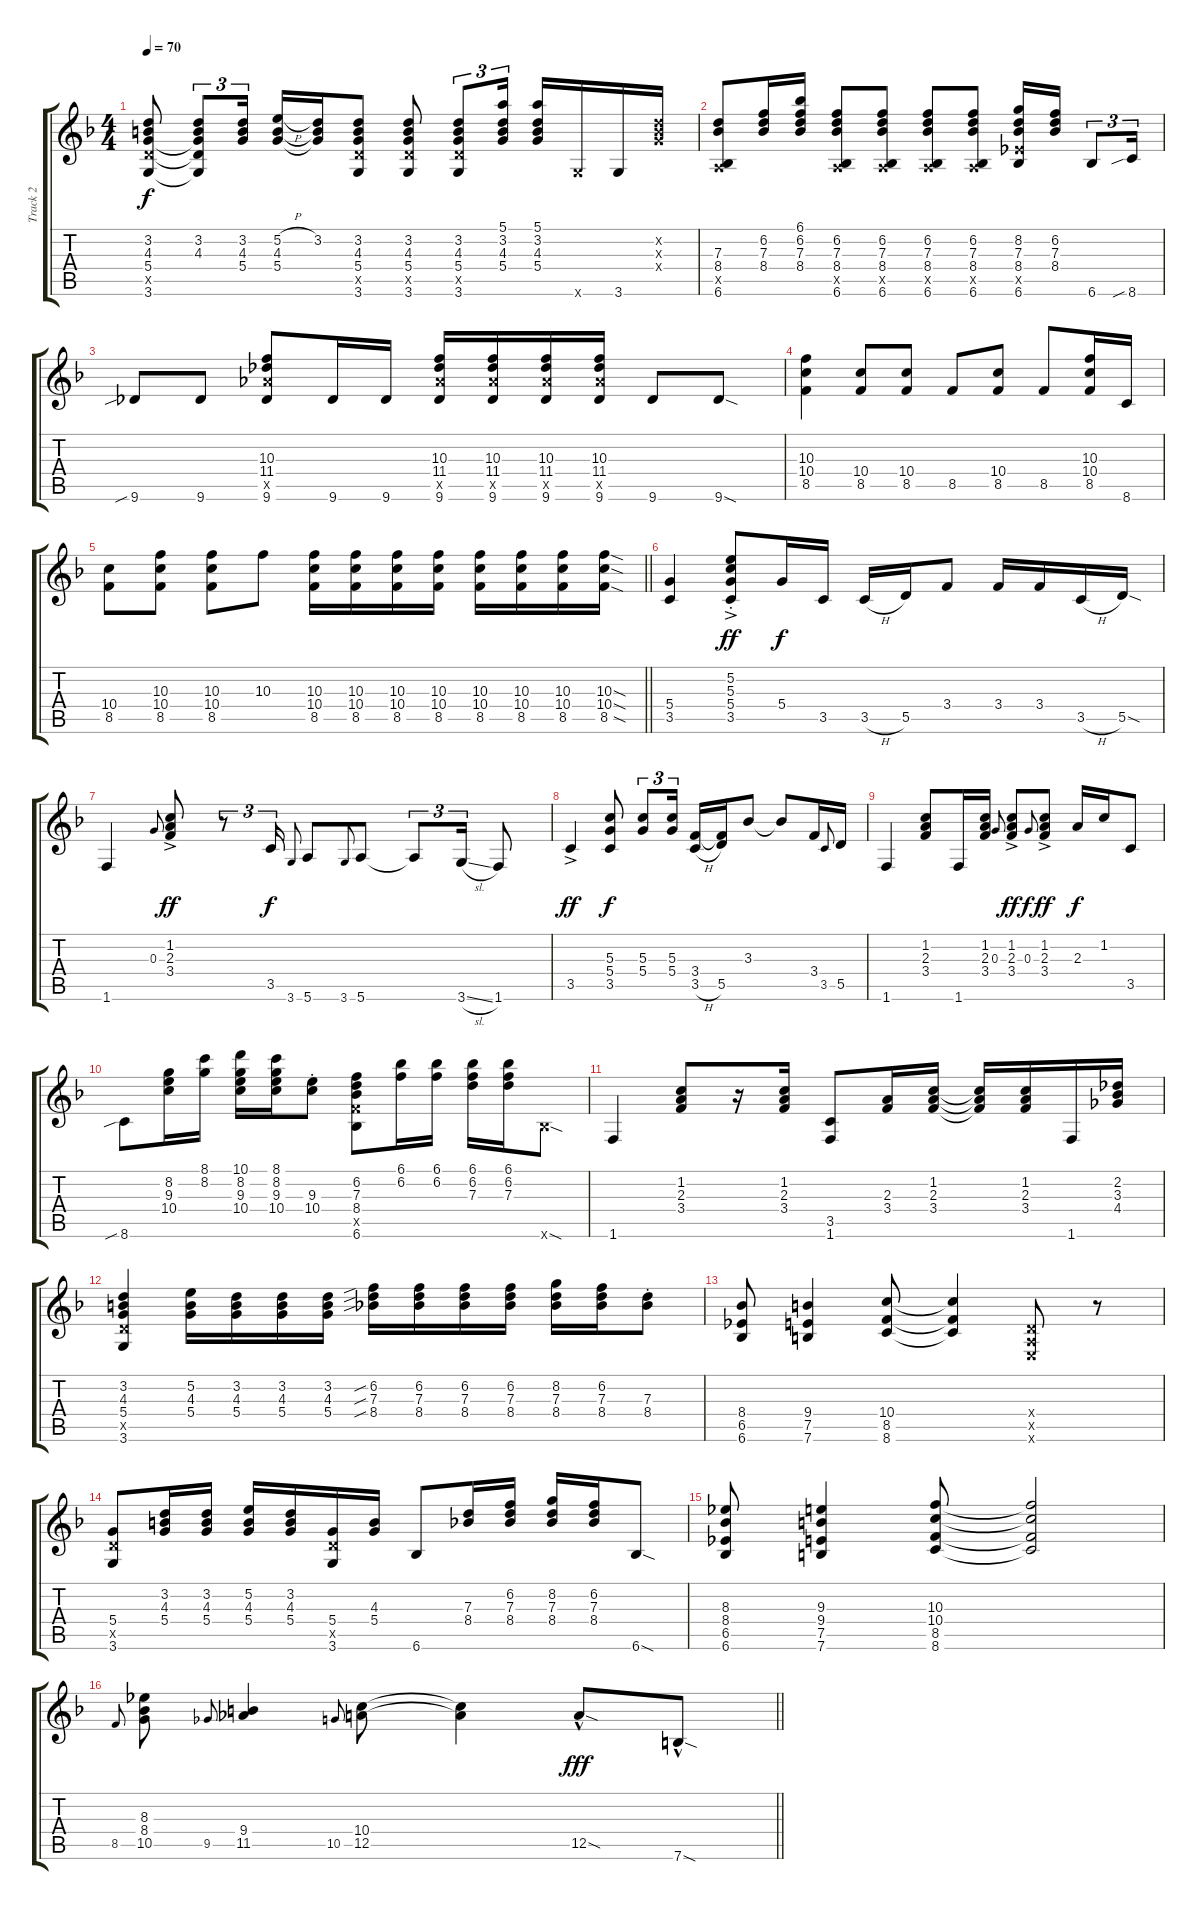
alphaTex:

\track ("Track 2" "Track 2") {instrument electricguitarclean}
\staff {score tabs}
\tuning (E4 B3 G3 D3 A2 E2) {hide}
\ts (4 4)
\tempo 70
\clef g2
\ks f
(3.2 4.3 5.4 5.5{x} 3.6).8{dy f} (3.2 4.3 5.4{t} 5.5{t} 3.6{t}).8{tu (3 2)} (3.2 4.3 5.4).16{tu (3 2)} (5.2{h} 4.3 5.4).16 (3.2 4.3{t} 5.4{t}).16 (3.2 4.3 5.4 5.5{x} 3.6).8 (3.2 4.3 5.4 5.5{x} 3.6).8 (3.2 4.3 5.4 5.5{x} 3.6).8{tu (3 2)} (5.1 3.2 4.3 5.4).16{tu (3 2)} (5.1 3.2 4.3 5.4).16 3.6{x}.16 3.6.16 (3.2{x} 4.3{x} 5.4{x}).16 |
(7.3 8.4 0.5{x} 6.6).8 (6.2 7.3 8.4).16 (6.1 6.2 7.3 8.4).16 (6.2 7.3 8.4 0.5{x} 6.6).8 (6.2 7.3 8.4 0.5{x} 6.6).8 (6.2 7.3 8.4 0.5{x} 6.6).8 (6.2 7.3 8.4 0.5{x} 6.6).8 (8.2 7.3 8.4 6.5{x} 6.6).16 (6.2 7.3 8.4).16 6.6.8{tu (3 2)} 8.6{sib}.16{tu (3 2)} |
9.6{sib}.8 9.6.8 (10.3 11.4 11.5{x} 9.6).8 9.6.16 9.6.16 (10.3 11.4 11.5{x} 9.6).16 (10.3 11.4 11.5{x} 9.6).16 (10.3 11.4 11.5{x} 9.6).16 (10.3 11.4 11.5{x} 9.6).16 9.6.8 9.6{sod}.8 |
(10.3 10.4 8.5).4 (10.4 8.5).8 (10.4 8.5).8 8.5.8 (10.4 8.5).8 8.5.8 (10.3 10.4 8.5).16 8.6.16 |
\barLineRight lightlight
(10.4 8.5).8 (10.3 10.4 8.5).8 (10.3 10.4 8.5).8 10.3.8 (10.3 10.4 8.5).16 (10.3 10.4 8.5).16 (10.3 10.4 8.5).16 (10.3 10.4 8.5).16 (10.3 10.4 8.5).16 (10.3 10.4 8.5).16 (10.3 10.4 8.5).16 (10.3{sod} 10.4{sod} 8.5{sod}).16 |
(5.4 3.5).4 (5.2{ac st} 5.3{ac st} 5.4{ac st} 3.5{ac st}).8{dy ff} 5.4.16{dy f} 3.5.16 3.5{h}.16 5.5.16 3.4.8 3.4.16 3.4.16 3.5{h}.16 5.5{sod}.16 |
1.6.4 0.3.8{gr onbeat} (1.2{ac} 2.3{ac} 3.4{ac}).8{dy ff} r.8{tu (3 2)} 3.5.16{tu (3 2) dy f} 3.6.8{gr onbeat} 5.6.8 3.6.8{gr onbeat} 5.6.8 5.6{t}.8{tu (3 2)} 3.6{sl}.16{tu (3 2)} 1.6.8 |
3.5{ac}.4{dy ff} (5.3 5.4 3.5).8{dy f} (5.3 5.4).8{tu (3 2)} (5.3 5.4).16{tu (3 2)} (3.4 3.5{h}).16 (3.4{t} 5.5).16 3.3.8 3.3{t}.8 3.4.16 3.5.8{gr onbeat} 5.5.16 |
1.6.4 (1.2 2.3 3.4).8 1.6.16 (1.2 2.3 3.4).16 0.3.8{gr onbeat} (1.2{ac} 2.3{ac} 3.4{ac}).8{dy ff} 0.3.8{gr onbeat dy f} (1.2{ac} 2.3{ac} 3.4{ac}).8{dy ff} 2.3.16{dy f} 1.2.16 3.5.8 |
8.6{sib}.8 (8.2 9.3 10.4).16 (8.1 8.2).16 (10.1 8.2 9.3 10.4).16 (8.1 8.2 9.3 10.4).16 (9.3{st} 10.4{st}).8 (6.2 7.3 8.4 8.5{x} 6.6).8 (6.1 6.2).16 (6.1 6.2).16 (6.1 6.2 7.3).16 (6.1 6.2 7.3).16 6.6{sod x}.8 |
1.6.4 (1.2 2.3 3.4).8 r.16 (1.2 2.3 3.4).16 (3.5 1.6).8 (2.3 3.4).16 (1.2 2.3 3.4).16 (1.2{t} 2.3{t} 3.4{t}).16 (1.2 2.3 3.4).16 1.6.16 (2.2 3.3 4.4).16 |
(3.2 4.3 5.4 5.5{x} 3.6).4 (5.2 4.3 5.4).16 (3.2 4.3 5.4).16 (3.2 4.3 5.4).16 (3.2 4.3 5.4).16 (6.2{sib} 7.3{sib} 8.4{sib}).16 (6.2 7.3 8.4).16 (6.2 7.3 8.4).16 (6.2 7.3 8.4).16 (8.2 7.3 8.4).16 (6.2 7.3 8.4).16 (7.3{st} 8.4{st}).8 |
(8.4 6.5 6.6).8 (9.4 7.5 7.6).4 (10.4 8.5 8.6).8 (10.4{t} 8.5{t} 8.6{t}).4 (0.4{x} 0.5{x} 0.6{x}).8 r.8 |
(5.4 5.5{x} 3.6).8 (3.2 4.3 5.4).16 (3.2 4.3 5.4).16 (5.2 4.3 5.4).16 (3.2 4.3 5.4).16 (5.4 5.5{x} 3.6).16 (4.3 5.4).16 6.6.8 (7.3 8.4).16 (6.2 7.3 8.4).16 (8.2 7.3 8.4).16 (6.2 7.3 8.4).16 6.6{sod}.8 |
(8.3 8.4 6.5 6.6).8 (9.3 9.4 7.5 7.6).4 (10.3 10.4 8.5 8.6).8 (10.3{t} 10.4{t} 8.5{t} 8.6{t}).2 |
\barLineRight lightlight
8.5.8{gr onbeat} (8.3 8.4 10.5).8 9.5.8{gr onbeat} (9.4 11.5).4 10.5.8{gr onbeat} (10.4 12.5).8 (10.4{t} 12.5{t}).4 12.5{sod hac}.8{dy fff} 7.6{sod hac}.8
